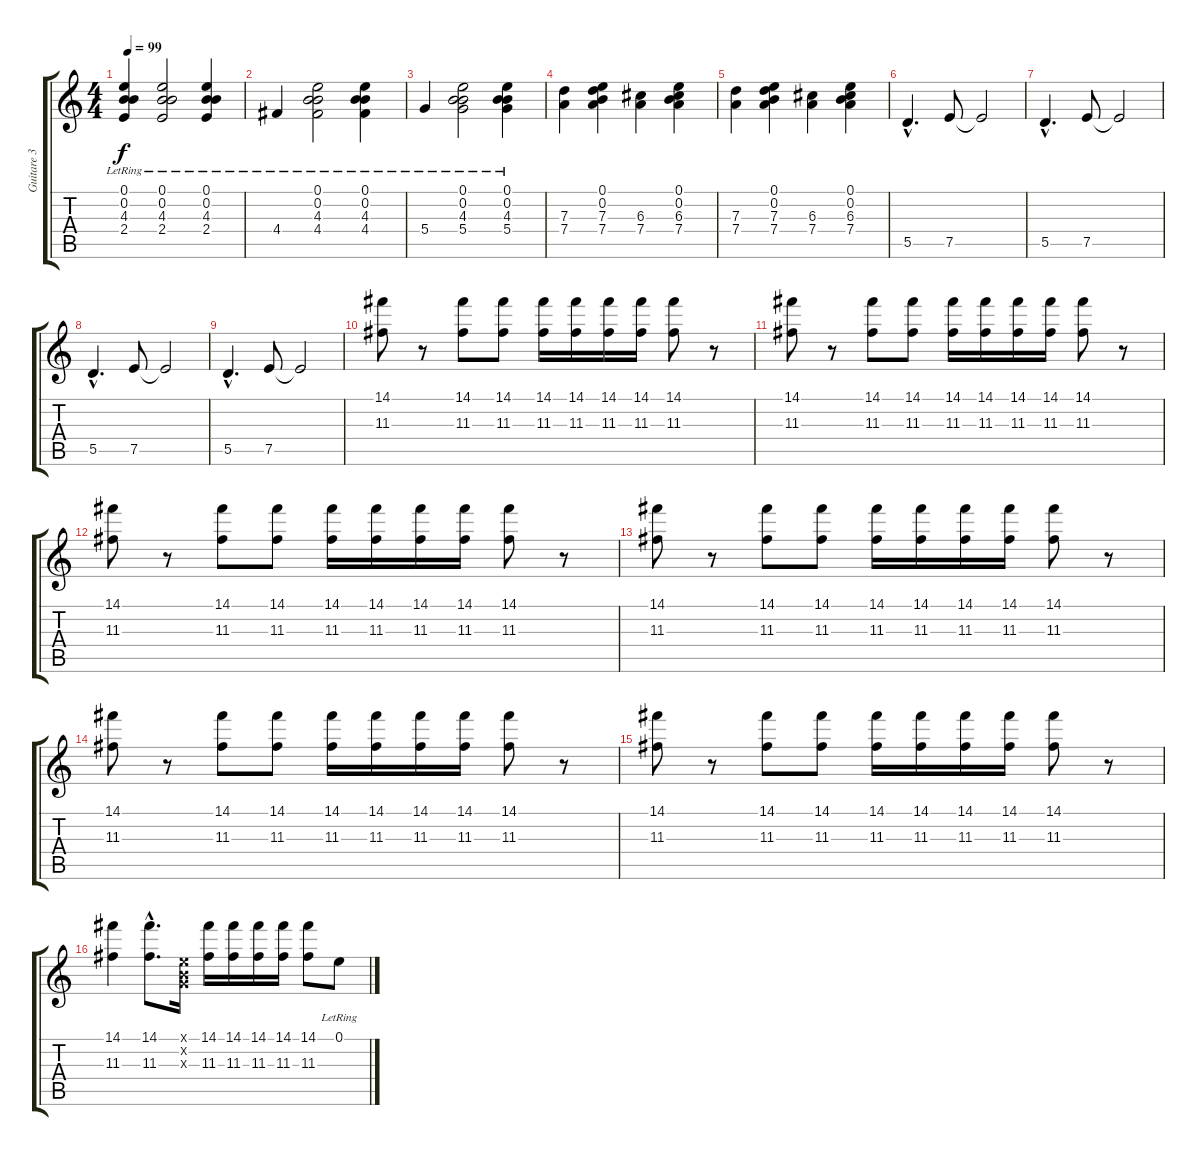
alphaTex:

\track ("Guitare 3" "Guitare 3") {instrument electricguitarclean}
\staff {score tabs}
\tuning (E4 B3 G3 D3 A2 E2) {hide}
\ts (4 4)
\tempo 99
\clef g2
\ks c
(0.1{lr} 0.2{lr} 4.3{lr} 2.4{lr}).4{dy f} (0.1{lr} 0.2{lr} 4.3{lr} 2.4{lr}).2 (0.1{lr} 0.2{lr} 4.3{lr} 2.4{lr}).4 |
4.4{lr}.4 (0.1{lr} 0.2{lr} 4.3{lr} 4.4{lr}).2 (0.1{lr} 0.2{lr} 4.3{lr} 4.4{lr}).4 |
5.4{lr}.4 (0.1{lr} 0.2{lr} 4.3{lr} 5.4{lr}).2 (0.1{lr} 0.2{lr} 4.3{lr} 5.4{lr}).4 |
(7.3 7.4).4 (0.1 0.2 7.3 7.4).4 (6.3 7.4).4 (0.1 0.2 6.3 7.4).4 |
(7.3 7.4).4 (0.1 0.2 7.3 7.4).4 (6.3 7.4).4 (0.1 0.2 6.3 7.4).4 |
5.5{hac}.4{d} 7.5.8 7.5{t}.2 |
5.5{hac}.4{d} 7.5.8 7.5{t}.2 |
5.5{hac}.4{d} 7.5.8 7.5{t}.2 |
5.5{hac}.4{d} 7.5.8 7.5{t}.2 |
(14.1 11.3).8 r.8 (14.1 11.3).8 (14.1 11.3).8 (14.1 11.3).16 (14.1 11.3).16 (14.1 11.3).16 (14.1 11.3).16 (14.1 11.3).8 r.8 |
(14.1 11.3).8 r.8 (14.1 11.3).8 (14.1 11.3).8 (14.1 11.3).16 (14.1 11.3).16 (14.1 11.3).16 (14.1 11.3).16 (14.1 11.3).8 r.8 |
(14.1 11.3).8 r.8 (14.1 11.3).8 (14.1 11.3).8 (14.1 11.3).16 (14.1 11.3).16 (14.1 11.3).16 (14.1 11.3).16 (14.1 11.3).8 r.8 |
(14.1 11.3).8 r.8 (14.1 11.3).8 (14.1 11.3).8 (14.1 11.3).16 (14.1 11.3).16 (14.1 11.3).16 (14.1 11.3).16 (14.1 11.3).8 r.8 |
(14.1 11.3).8 r.8 (14.1 11.3).8 (14.1 11.3).8 (14.1 11.3).16 (14.1 11.3).16 (14.1 11.3).16 (14.1 11.3).16 (14.1 11.3).8 r.8 |
(14.1 11.3).8 r.8 (14.1 11.3).8 (14.1 11.3).8 (14.1 11.3).16 (14.1 11.3).16 (14.1 11.3).16 (14.1 11.3).16 (14.1 11.3).8 r.8 |
(14.1 11.3).4 (14.1{hac} 11.3{hac}).8{d} (0.1{x} 0.2{x} 0.3{x}).16 (14.1 11.3).16 (14.1 11.3).16 (14.1 11.3).16 (14.1 11.3).16 (14.1 11.3).8 0.1{lr}.8
